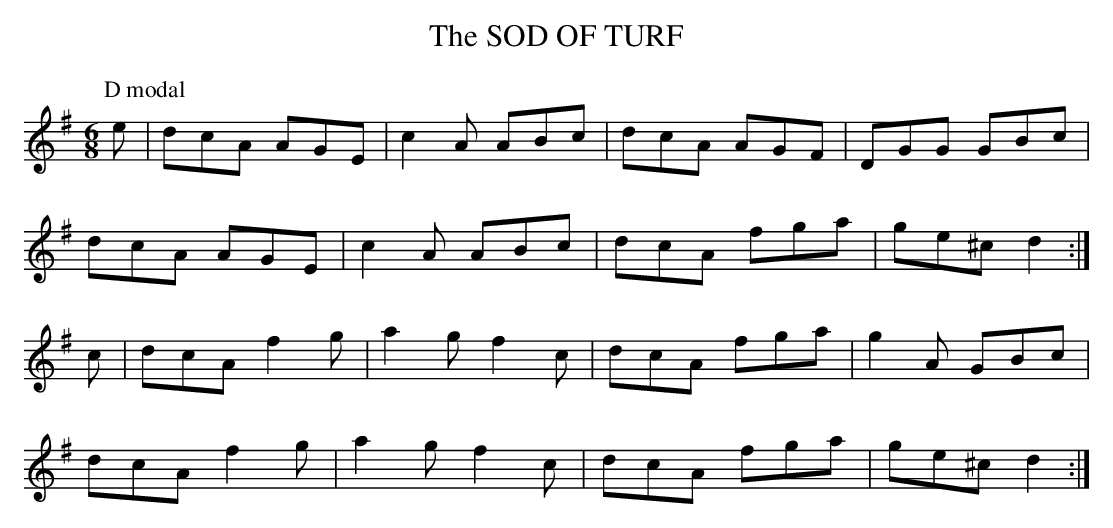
X:1
T:SOD OF TURF, The
- ambiguous, in fact! - but I'm going with D modal. (Don't forget
you can always make adjustments in the K: field to find a sound you
like better.)
M:6/8
L:1/8
K:Dmix
P:D modal
e|dcA AGE|c2A ABc|dcA AGF|DGG GBc|
dcA AGE|c2A ABc|dcA fga|ge^c d2 :|
c|dcA f2g|a2g f2c|dcA fga|g2A GBc|
dcA f2g|a2g f2c|dcA fga|ge^c d2 :|
